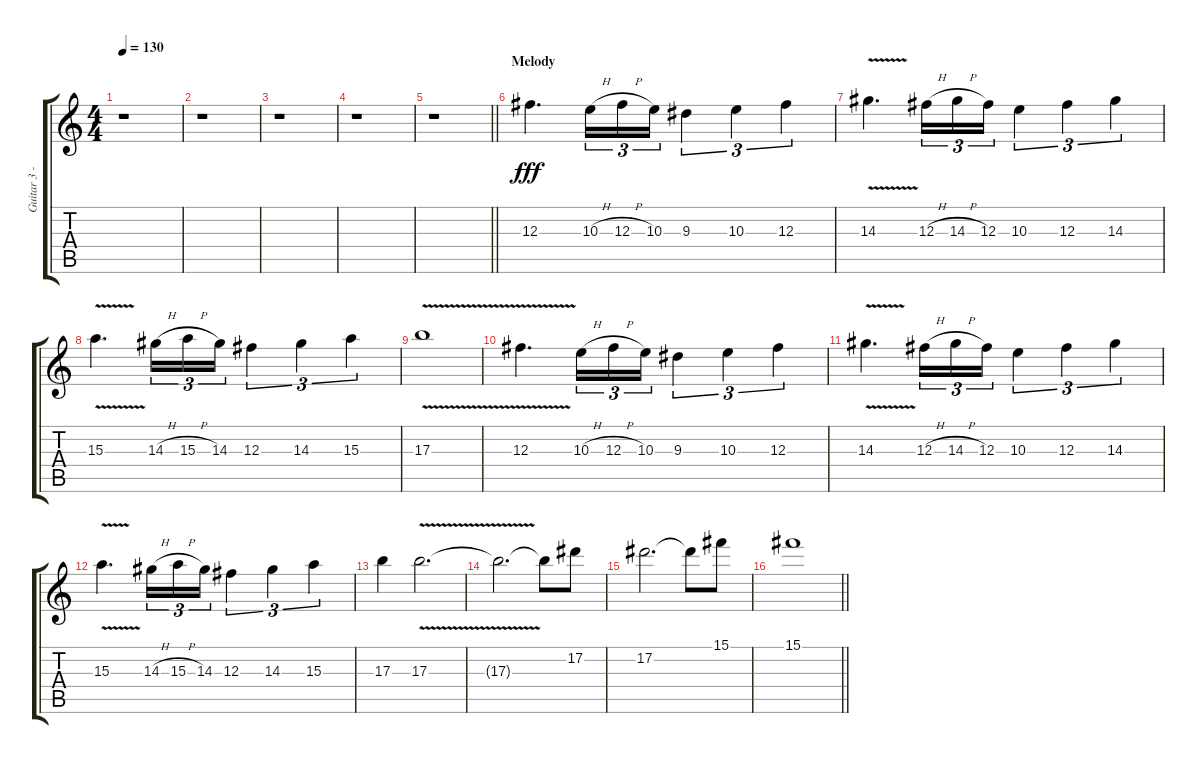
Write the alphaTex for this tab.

\track ("Guitar 3 - Effects" "Guitar 3 -") {instrument distortionguitar}
\staff {score tabs}
\tuning (Eb4 Bb3 Gb3 Db3 Ab2 Eb2) {hide}
\ts (4 4)
\tempo 130
\clef g2
\ks c
r.1{dy f} |
r.1 |
r.1 |
r.1 |
\barLineRight lightlight
r.1 |
\section ("" "Melody")
12.3.4{d dy fff} 10.3{h}.16{tu (3 2)} 12.3{h}.16{tu (3 2)} 10.3.16{tu (3 2)} 9.3.4{tu (3 2)} 10.3.4{tu (3 2)} 12.3.4{tu (3 2)} |
14.3{v}.4{d} 12.3{h}.16{tu (3 2)} 14.3{h}.16{tu (3 2)} 12.3.16{tu (3 2)} 10.3.4{tu (3 2)} 12.3.4{tu (3 2)} 14.3.4{tu (3 2)} |
15.3{v}.4{d} 14.3{h}.16{tu (3 2)} 15.3{h}.16{tu (3 2)} 14.3.16{tu (3 2)} 12.3.4{tu (3 2)} 14.3.4{tu (3 2)} 15.3.4{tu (3 2)} |
17.3{v}.1 |
12.3{v}.4{d} 10.3{h}.16{tu (3 2)} 12.3{h}.16{tu (3 2)} 10.3.16{tu (3 2)} 9.3.4{tu (3 2)} 10.3.4{tu (3 2)} 12.3.4{tu (3 2)} |
14.3{v}.4{d} 12.3{h}.16{tu (3 2)} 14.3{h}.16{tu (3 2)} 12.3.16{tu (3 2)} 10.3.4{tu (3 2)} 12.3.4{tu (3 2)} 14.3.4{tu (3 2)} |
15.3{v}.4{d} 14.3{h}.16{tu (3 2)} 15.3{h}.16{tu (3 2)} 14.3.16{tu (3 2)} 12.3.4{tu (3 2)} 14.3.4{tu (3 2)} 15.3.4{tu (3 2)} |
17.3.4 17.3{v}.2{d} |
17.3{t}.2{d} 17.3{t}.8 17.2.8 |
17.2.2{d} 17.2{t}.8 15.1.8 |
\barLineRight lightlight
15.1.1
